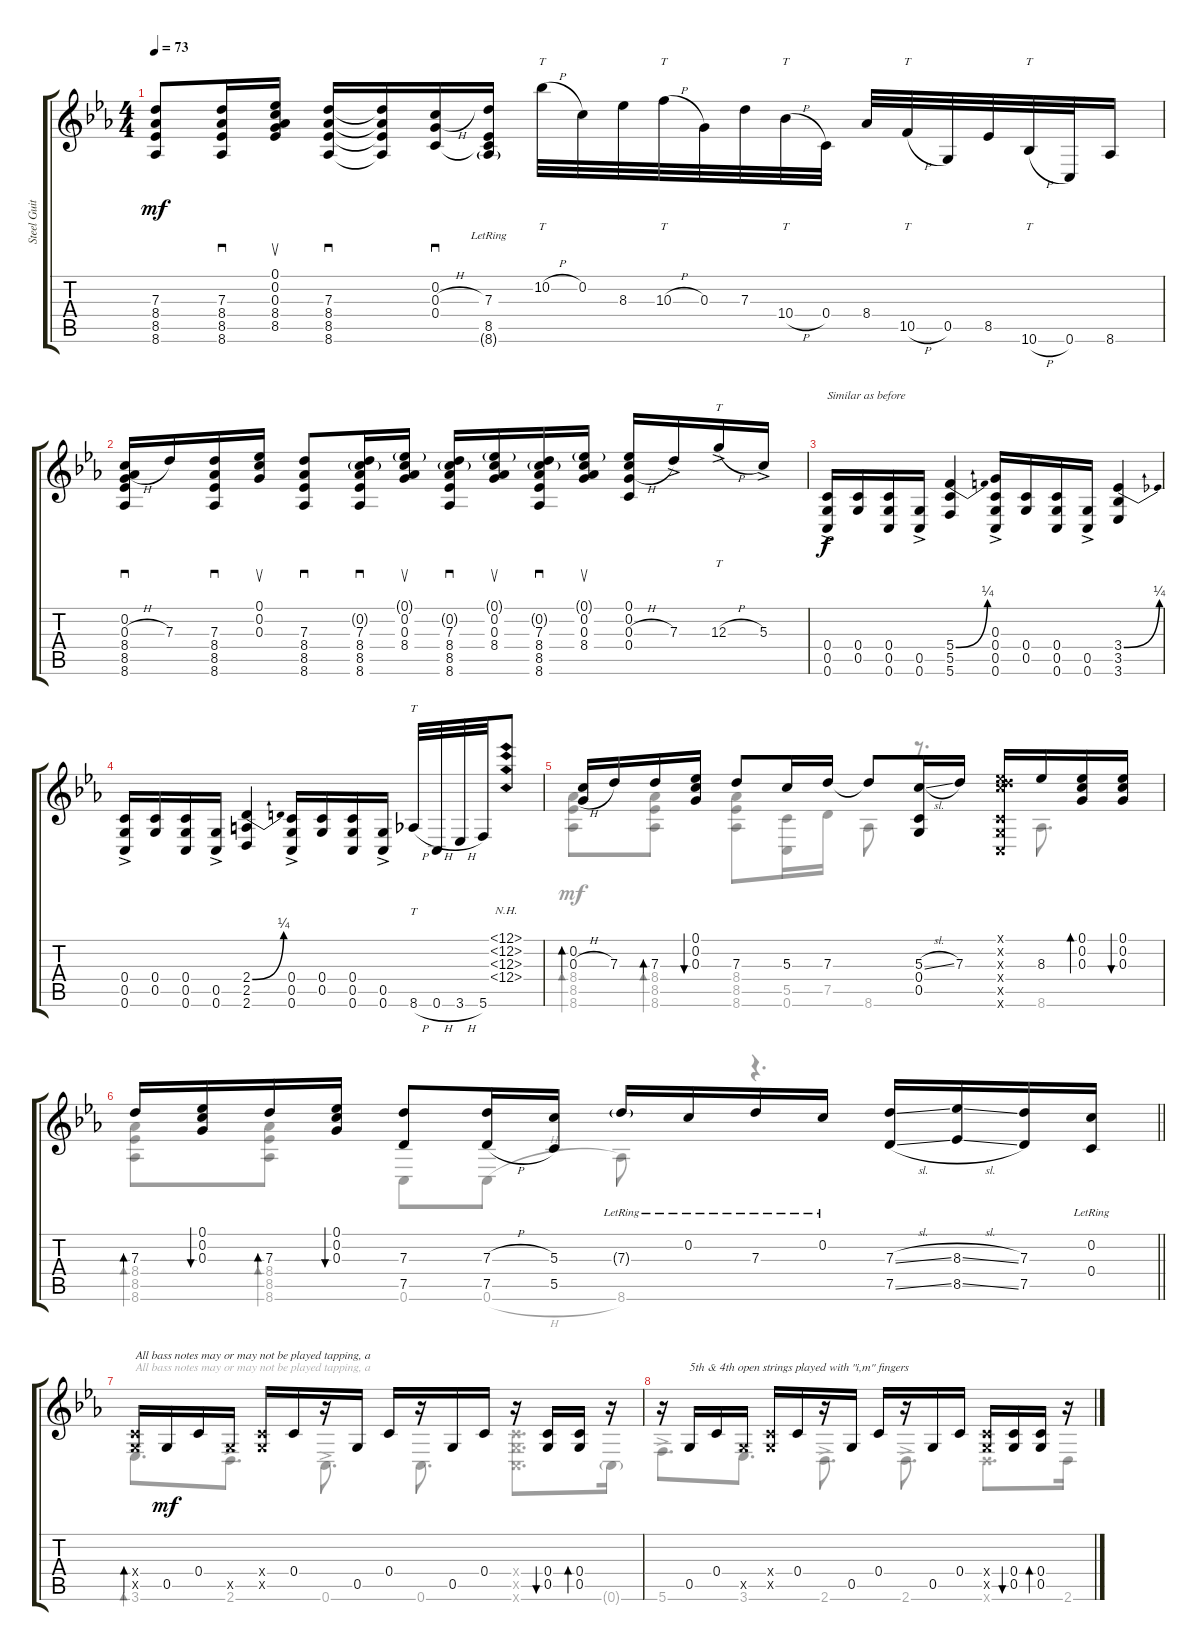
\track ("Steel Guitar" "Steel Guit") {instrument acousticguitarsteel}
\staff {score tabs}
\tuning (Eb4 C4 G3 C3 G2 C2) {hide}
\voice
\ts (4 4)
\tempo 73
\clef g2
\ks cminor
(7.3 8.4 8.5 8.6).8{dy mf} (7.3 8.4 8.5 8.6).16{sd} (0.1 0.2 0.3 8.4 8.5).16{su} (7.3 8.4 8.5 8.6).16{sd} (7.3{t} 8.4{t} 8.5{t} 8.6{t}).16 (0.2 0.3{h} 0.4).16{sd} (7.3{lr} 0.4{t} 8.5 8.6{g}).16 10.2{h}.32{tt} 0.2.32 8.3.32 10.3{h}.32{tt} 0.3.32 7.3.32 10.4{h}.32{tt} 0.4.32 8.4.32 10.5{h}.32{tt} 0.5.32 8.5.32 10.6{h}.32{tt} 0.6.32 8.6.16 |
(0.2 0.3{h} 8.4 8.5 8.6).16{sd} 7.3.16 (7.3 8.4 8.5 8.6).16{sd} (0.1 0.2 0.3).16{su} (7.3 8.4 8.5 8.6).8{sd} (0.2{g} 7.3 8.4 8.5 8.6).16{sd} (0.1{g} 0.2 0.3 8.4).16{su} (0.2{g} 7.3 8.4 8.5 8.6).16{sd} (0.1{g} 0.2 0.3 8.4).16{su} (0.2{g} 7.3 8.4 8.5 8.6).16{sd} (0.1{g} 0.2 0.3 8.4).16{su} (0.1 0.2 0.3{h} 0.4).16 7.3{ac}.16 12.3{h ac}.16{tt} 5.3{ac}.16 |
(0.4 0.5{ac} 0.6).16{txt "Similar as before" dy f} (0.4 0.5).16 (0.4 0.5 0.6).16 (0.5 0.6{ac}).16 (5.4{be (bend 0 0 60 1)} 5.5 5.6).4 (0.3{ac} 0.4 0.5{ac} 0.6).16 (0.4 0.5).16 (0.4 0.5 0.6).16 (0.5 0.6{ac}).16 (3.4{be (bend 0 0 60 1)} 3.5 3.6).4 |
(0.4 0.5{ac} 0.6).16 (0.4 0.5).16 (0.4 0.5 0.6).16 (0.5 0.6{ac}).16 (2.4{be (bend 0 0 60 1)} 2.5 2.6).4 (0.4 0.5{ac} 0.6).16 (0.4 0.5).16 (0.4 0.5 0.6).16 (0.5 0.6{ac}).16 8.6{h}.32{tt} 0.6{h}.32 3.6{h}.32 5.6.32 (12.1{nh} 12.2{nh} 12.3{nh} 12.4{nh}).8 |
(0.2 0.3{h}).16{bd 30} 7.3.16 7.3.16{bd 30} (0.1 0.2 0.3).16{bu 30} 7.3.8 5.3.16 7.3.16 7.3{t}.8 (5.3{sl} 0.4 0.5).16 7.3.16 (0.1{x} 0.2{x} 7.3{x} 0.4{x} 0.5{x} 0.6{x}).16 8.3.16 (0.1 0.2 0.3).16{bd 30} (0.1 0.2 0.3).16{bu 30} |
\barLineRight lightlight
7.3.16{bd 30} (0.1 0.2 0.3).16{bu 30} 7.3.16{bd 30} (0.1 0.2 0.3).16{bu 30} (7.3 7.5).8 (7.3{h} 7.5{h}).16 (5.3 5.5).16 7.3{g lr}.16 0.2{lr}.16 7.3{lr}.16 0.2{lr}.16 (7.3{sl} 7.5{sl}).16 (8.3{sl} 8.5{sl}).16 (7.3 7.5).16 (0.2{lr} 0.4{lr}).16 |
(0.4{x} 0.5{x}).16{bd 30 txt "All bass notes may or may not be played tapping, a"} 0.5.16{dy mf} 0.4.16 0.5{x}.16 (0.4{x} 0.5{x}).16 0.4.16 r.16 0.5.16 0.4.16 r.16 0.5.16 0.4.16 r.16 (0.4 0.5).16{bu 30} (0.4 0.5).16{bd 30} r.16 |
r.16 0.5.16{txt "5th & 4th open strings played with \"i,m\" fingers"} 0.4.16 0.5{x}.16 (0.4{x} 0.5{x}).16 0.4.16 r.16 0.5.16 0.4.16 r.16 0.5.16 0.4.16 (0.4{x} 0.5{x}).16 (0.4 0.5).16{bu 30} (0.4 0.5).16{bd 30} r.16
\voice
\clef g2
\ottava regular
\simile none
\ks cminor
|
|
|
|
(8.4 8.5 8.6).8{bd 30} (8.4 8.5 8.6).8{bd 30} (8.4 8.5 8.6).8 (5.5 0.6).16 7.5.16 8.6.8 r.8{d} 8.6.8{d} |
\barLineRight lightlight
(8.4 8.5 8.6).8{bd 30} (8.4 8.5 8.6).8{bd 30} 0.6.8 0.6{h}.8 8.6.8 r.4{d} |
3.6{ac}.8{d bd 30 txt "All bass notes may or may not be played tapping, a" dy mf} 2.6{ac}.8{d} 0.6{ac}.8{d} 0.6.8{d} (0.4{x} 0.5{x} 0.6{x}).8{d} 0.6{g}.16 |
5.6{ac}.8{d} 3.6{ac}.8{d} 2.6{ac}.8{d} 2.6{ac}.8{d} 2.6{x}.8{d} 2.6.16
